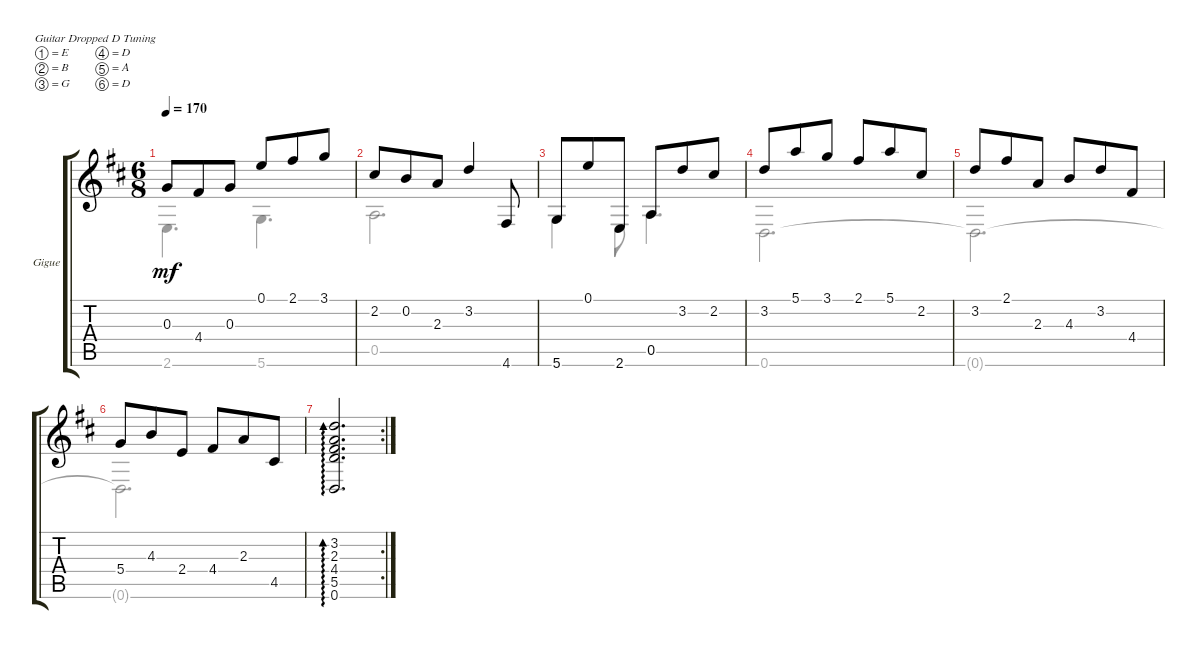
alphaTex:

\bracketExtendMode groupsimilarinstruments
\firstSystemTrackNameOrientation horizontal
\otherSystemsTrackNameOrientation horizontal
\track ("Gigue" "Gigue") {instrument acousticguitarnylon}
\staff {score tabs}
\tuning (E4 B3 G3 D3 A2 D2)
\voice
\ts (6 8)
\tempo 170
\clef g2
\ks d
0.3.8{dy mf} 4.4.8 0.3.8 0.1.8 2.1.8 3.1.8 |
2.2.8 0.2.8 2.3.8 3.2.4 4.6.8 |
5.6.8 0.1.8 2.6.8 0.5.8 3.2.8 2.2.8 |
3.2.8 5.1.8 3.1.8 2.1.8 5.1.8 2.2.8 |
3.2.8 2.1.8 2.3.8 4.3.8 3.2.8 4.4.8 |
5.4.8 4.3.8 2.4.8 4.4.8 2.3.8 4.5.8 |
\rc 2
(3.2 2.3 4.4 5.5 0.6).2{d ad 0}
\voice
\clef g2
\ottava regular
\simile none
\ks d
2.6.4{d dy mf} 5.6.4{d} |
0.5.2{d} |
5.6.4 2.6.8 0.5.4{d} |
0.6.2{d} |
0.6{t}.2{d} |
0.6{t}.2{d} |
